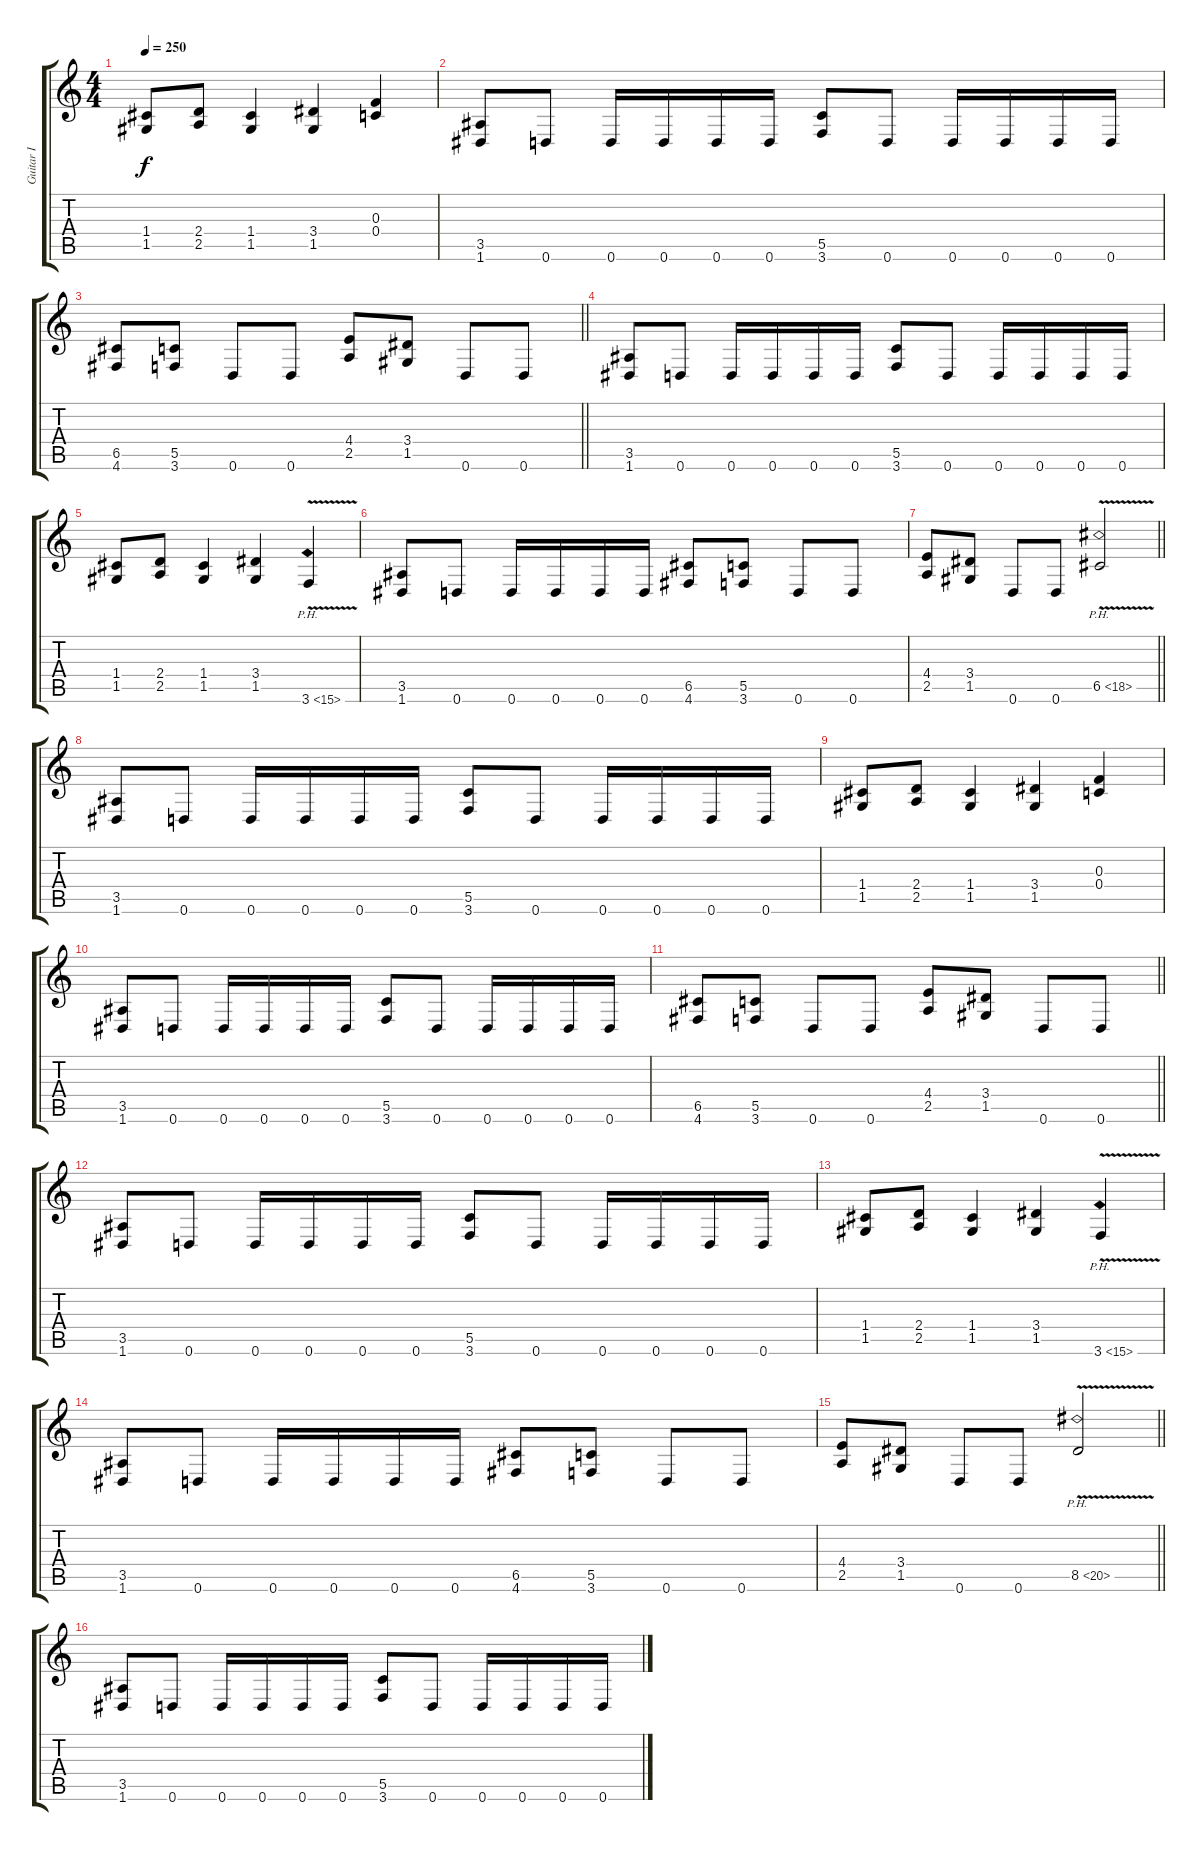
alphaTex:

\track ("Guitar I" "Guitar I") {instrument distortionguitar}
\staff {score tabs}
\tuning (D4 A3 F3 C3 G2 D2) {hide}
\ts (4 4)
\tempo 250
\clef g2
\ks c
(1.4 1.5).8{dy f} (2.4 2.5).8 (1.4 1.5).4 (3.4 1.5).4 (0.3 0.4).4 |
(3.5 1.6).8 0.6.8 0.6.16 0.6.16 0.6.16 0.6.16 (5.5 3.6).8 0.6.8 0.6.16 0.6.16 0.6.16 0.6.16 |
\barLineRight lightlight
(6.5 4.6).8 (5.5 3.6).8 0.6.8 0.6.8 (4.4 2.5).8 (3.4 1.5).8 0.6.8 0.6.8 |
(3.5 1.6).8 0.6.8 0.6.16 0.6.16 0.6.16 0.6.16 (5.5 3.6).8 0.6.8 0.6.16 0.6.16 0.6.16 0.6.16 |
(1.4 1.5).8 (2.4 2.5).8 (1.4 1.5).4 (3.4 1.5).4 3.6{ph 12 v}.4 |
(3.5 1.6).8 0.6.8 0.6.16 0.6.16 0.6.16 0.6.16 (6.5 4.6).8 (5.5 3.6).8 0.6.8 0.6.8 |
\barLineRight lightlight
(4.4 2.5).8 (3.4 1.5).8 0.6.8 0.6.8 6.5{ph 12 v}.2 |
\section ("" "")
(3.5 1.6).8 0.6.8 0.6.16 0.6.16 0.6.16 0.6.16 (5.5 3.6).8 0.6.8 0.6.16 0.6.16 0.6.16 0.6.16 |
(1.4 1.5).8 (2.4 2.5).8 (1.4 1.5).4 (3.4 1.5).4 (0.3 0.4).4 |
(3.5 1.6).8 0.6.8 0.6.16 0.6.16 0.6.16 0.6.16 (5.5 3.6).8 0.6.8 0.6.16 0.6.16 0.6.16 0.6.16 |
\barLineRight lightlight
(6.5 4.6).8 (5.5 3.6).8 0.6.8 0.6.8 (4.4 2.5).8 (3.4 1.5).8 0.6.8 0.6.8 |
(3.5 1.6).8 0.6.8 0.6.16 0.6.16 0.6.16 0.6.16 (5.5 3.6).8 0.6.8 0.6.16 0.6.16 0.6.16 0.6.16 |
(1.4 1.5).8 (2.4 2.5).8 (1.4 1.5).4 (3.4 1.5).4 3.6{ph 12 v}.4 |
(3.5 1.6).8 0.6.8 0.6.16 0.6.16 0.6.16 0.6.16 (6.5 4.6).8 (5.5 3.6).8 0.6.8 0.6.8 |
\barLineRight lightlight
(4.4 2.5).8 (3.4 1.5).8 0.6.8 0.6.8 8.5{ph 12 v}.2 |
(3.5 1.6).8 0.6.8 0.6.16 0.6.16 0.6.16 0.6.16 (5.5 3.6).8 0.6.8 0.6.16 0.6.16 0.6.16 0.6.16
